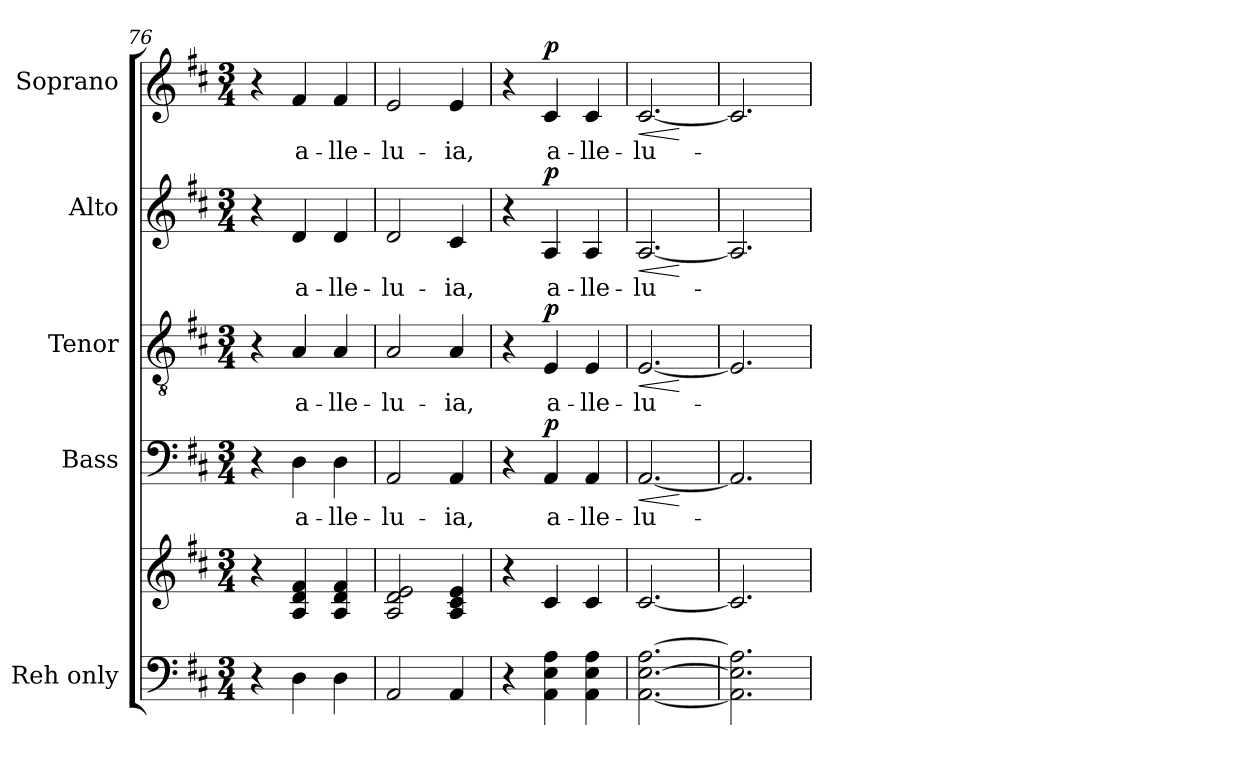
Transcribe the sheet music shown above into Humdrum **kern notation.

**kern	**kern	**kern	**text	**dynam	**kern	**text	**dynam	**kern	**text	**dynam	**kern	**text	**dynam
*part5	*part5	*part4	*part4	*part4	*part3	*part3	*part3	*part2	*part2	*part2	*part1	*part1	*part1
*staff6	*staff5	*staff4	*staff4	*staff4	*staff3	*staff3	*staff3	*staff2	*staff2	*staff2	*staff1	*staff1	*staff1
*I"Reh only	*	*I"Bass	*	*	*I"Tenor	*	*	*I"Alto	*	*	*I"Soprano	*	*
*	*	*I'B.	*	*	*I'T.	*	*	*I'A.	*	*	*I'S.	*	*
*clefF4	*clefG2	*clefF4	*	*	*clefGv2	*	*	*clefG2	*	*	*clefG2	*	*
*	*	*	*	*	*ITrd7c12	*	*	*	*	*	*	*	*
*k[f#c#]	*k[f#c#]	*k[f#c#]	*	*	*k[f#c#]	*	*	*k[f#c#]	*	*	*k[f#c#]	*	*
*D:	*D:	*D:	*	*	*D:	*	*	*D:	*	*	*D:	*	*
*M3/4	*M3/4	*M3/4	*	*	*M3/4	*	*	*M3/4	*	*	*M3/4	*	*
=76	=76	=76	=76	=76	=76	=76	=76	=76	=76	=76	=76	=76	=76
4r	4r	4r	.	.	4r	.	.	4r	.	.	4r	.	.
!	!	!	!LO:LY:b:color=#000000	!	!	!	!	!	!	!	!	!	!
!	!	!	!	!	!	!LO:LY:b:color=#000000	!	!	!	!	!	!	!
!	!	!	!	!	!	!	!	!	!LO:LY:b:color=#000000	!	!	!	!
!	!	!	!	!	!	!	!	!	!	!	!	!LO:LY:b:color=#000000	!
4Di\	4Ai/ 4di 4f#i	4Di\	a-	.	4AAi/	a-	.	4di/	a-	.	4f#i/	a-	.
!	!	!	!LO:LY:b:color=#000000	!	!	!	!	!	!	!	!	!	!
!	!	!	!	!	!	!LO:LY:b:color=#000000	!	!	!	!	!	!	!
!	!	!	!	!	!	!	!	!	!LO:LY:b:color=#000000	!	!	!	!
!	!	!	!	!	!	!	!	!	!	!	!	!LO:LY:b:color=#000000	!
4Di\	4Ai/ 4di 4f#i	4Di\	-lle-	.	4AAi/	-lle-	.	4di/	-lle-	.	4f#i/	-lle-	.
=77	=77	=77	=77	=77	=77	=77	=77	=77	=77	=77	=77	=77	=77
!	!	!	!LO:LY:b:color=#000000	!	!	!	!	!	!	!	!	!	!
!	!	!	!	!	!	!LO:LY:b:color=#000000	!	!	!	!	!	!	!
!	!	!	!	!	!	!	!	!	!LO:LY:b:color=#000000	!	!	!	!
!	!	!	!	!	!	!	!	!	!	!	!	!LO:LY:b:color=#000000	!
2AAi/	2Ai/ 2di 2ei	2AAi/	-lu-	.	2AAi/	-lu-	.	2di/	-lu-	.	2ei/	-lu-	.
!	!	!	!LO:LY:b:color=#000000	!	!	!	!	!	!	!	!	!	!
!	!	!	!	!	!	!LO:LY:b:color=#000000	!	!	!	!	!	!	!
!	!	!	!	!	!	!	!	!	!LO:LY:b:color=#000000	!	!	!	!
!	!	!	!	!	!	!	!	!	!	!	!	!LO:LY:b:color=#000000	!
4AAi/	4Ai/ 4c#i 4ei	4AAi/	-ia,	.	4AAi/	-ia,	.	4c#i/	-ia,	.	4ei/	-ia,	.
=78	=78	=78	=78	=78	=78	=78	=78	=78	=78	=78	=78	=78	=78
4r	4r	4r	.	.	4r	.	.	4r	.	.	4r	.	.
!	!	!	!LO:LY:b:color=#000000	!	!	!	!	!	!	!	!	!	!
!	!	!	!	!	!	!LO:LY:b:color=#000000	!	!	!	!	!	!	!
!	!	!	!	!	!	!	!	!	!LO:LY:b:color=#000000	!	!	!	!
!	!	!	!	!	!	!	!	!	!	!	!	!LO:LY:b:color=#000000	!
4AAi\ 4Ei 4Ai	4c#i/	4AAi/	a-	p	4EEi/	a-	p	4Ai/	a-	p	4c#i/	a-	p
!	!	!	!LO:LY:b:color=#000000	!	!	!	!	!	!	!	!	!	!
!	!	!	!	!	!	!LO:LY:b:color=#000000	!	!	!	!	!	!	!
!	!	!	!	!	!	!	!	!	!LO:LY:b:color=#000000	!	!	!	!
!	!	!	!	!	!	!	!	!	!	!	!	!LO:LY:b:color=#000000	!
4AAi\ 4Ei 4Ai	4c#i/	4AAi/	-lle-	.	4EEi/	-lle-	.	4Ai/	-lle-	.	4c#i/	-lle-	.
=79	=79	=79	=79	=79	=79	=79	=79	=79	=79	=79	=79	=79	=79
!	!	!	!LO:LY:b:color=#000000	!LO:HP:b	!	!	!	!	!	!	!	!	!
!	!	!	!	!	!	!LO:LY:b:color=#000000	!LO:HP:b	!	!	!	!	!	!
!	!	!	!	!	!	!	!	!	!LO:LY:b:color=#000000	!LO:HP:b	!	!	!
!	!	!	!	!	!	!	!	!	!	!	!	!LO:LY:b:color=#000000	!LO:HP:b
[2.AAi\ [2.Ei [2.Ai	[2.c#i/	[2.AAi/	-lu-	<	[2.EEi/	-lu-	<	[2.Ai/	-lu-	<	[2.c#i/	-lu-	<
.	.	.	.	[	.	.	[	.	.	[	.	.	[
=80	=80	=80	=80	=80	=80	=80	=80	=80	=80	=80	=80	=80	=80
2.AAi\] 2.Ei] 2.Ai]	2.c#i/]	2.AAi/]	.	.	2.EEi/]	.	.	2.Ai/]	.	.	2.c#i/]	.	.
=	=	=	=	=	=	=	=	=	=	=	=	=	=
*-	*-	*-	*-	*-	*-	*-	*-	*-	*-	*-	*-	*-	*-
